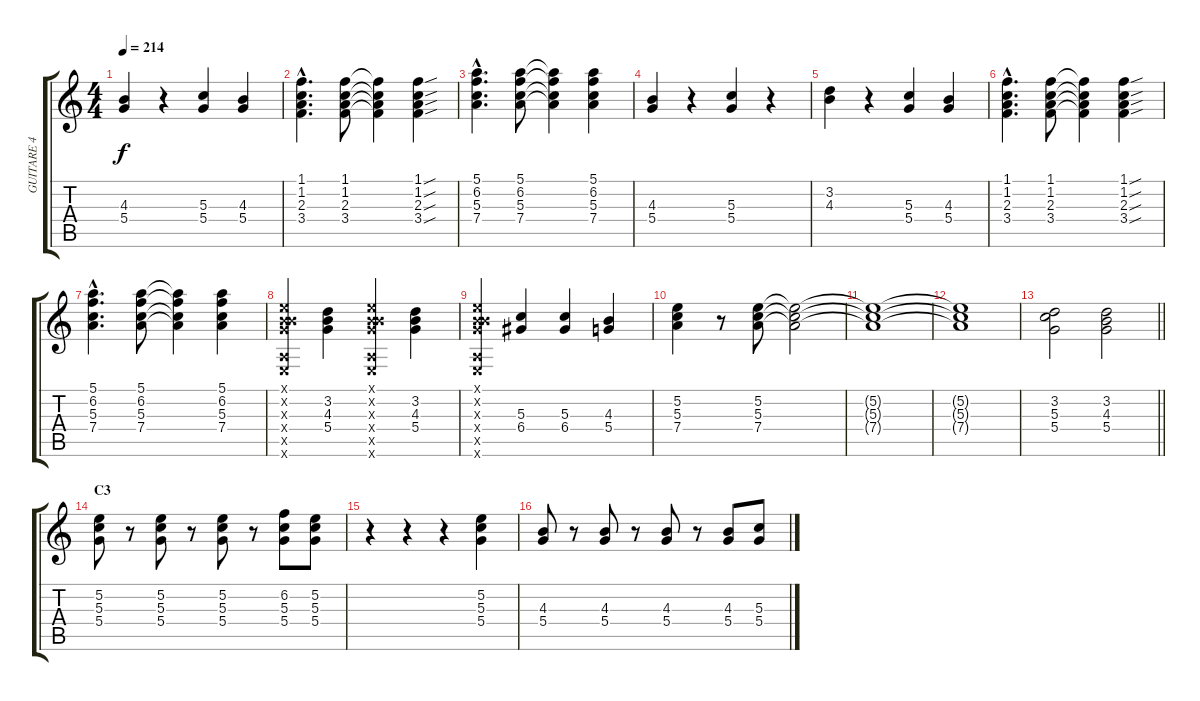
\track ("GUITARE 4" "GUITARE 4") {instrument distortionguitar}
\staff {score tabs}
\tuning (E4 B3 G3 D3 A2 E2) {hide}
\ts (4 4)
\tempo 214
\clef g2
\ks c
(4.3 5.4).4{dy f} r.4 (5.3 5.4).4 (4.3 5.4).4 |
(1.1{hac} 1.2{hac} 2.3{hac} 3.4{hac}).4{d} (1.1 1.2 2.3 3.4).8 (1.1{t} 1.2{t} 2.3{t} 3.4{t}).4 (1.1{sou} 1.2{sou} 2.3{sou} 3.4{sou}).4 |
(5.1{hac} 6.2{hac} 5.3{hac} 7.4{hac}).4{d} (5.1 6.2 5.3 7.4).8 (5.1{t} 6.2{t} 5.3{t} 7.4{t}).4 (5.1 6.2 5.3 7.4).4 |
(4.3 5.4).4 r.4 (5.3 5.4).4 r.4 |
(3.2 4.3).4 r.4 (5.3 5.4).4 (4.3 5.4).4 |
(1.1{hac} 1.2{hac} 2.3{hac} 3.4{hac}).4{d} (1.1 1.2 2.3 3.4).8 (1.1{t} 1.2{t} 2.3{t} 3.4{t}).4 (1.1{sou} 1.2{sou} 2.3{sou} 3.4{sou}).4 |
(5.1{hac} 6.2{hac} 5.3{hac} 7.4{hac}).4{d} (5.1 6.2 5.3 7.4).8 (5.1{t} 6.2{t} 5.3{t} 7.4{t}).4 (5.1 6.2 5.3 7.4).4 |
(0.1{x} 0.2{x} 4.3{x} 5.4{x} 0.5{x} 0.6{x}).4 (3.2 4.3 5.4).4 (0.1{x} 0.2{x} 4.3{x} 5.4{x} 0.5{x} 0.6{x}).4 (3.2 4.3 5.4).4 |
(0.1{x} 0.2{x} 4.3{x} 5.4{x} 0.5{x} 0.6{x}).4 (5.3 6.4).4 (5.3 6.4).4 (4.3 5.4).4 |
(5.2 5.3 7.4).4 r.8 (5.2 5.3 7.4).8 (5.2{t} 5.3{t} 7.4{t}).2 |
(5.2{t} 5.3{t} 7.4{t}).1 |
(5.2{t} 5.3{t} 7.4{t}).1 |
\barLineRight lightlight
(3.2 5.3 5.4).2 (3.2 4.3 5.4).2 |
\section ("" "C3")
(5.2 5.3 5.4).8{volume 10 balance 8} r.8 (5.2 5.3 5.4).8 r.8 (5.2 5.3 5.4).8 r.8 (6.2 5.3 5.4).8 (5.2 5.3 5.4).8 |
r.4 r.4 r.4 (5.2 5.3 5.4).4 |
(4.3 5.4).8 r.8 (4.3 5.4).8 r.8 (4.3 5.4).8 r.8 (4.3 5.4).8 (5.3 5.4).8
